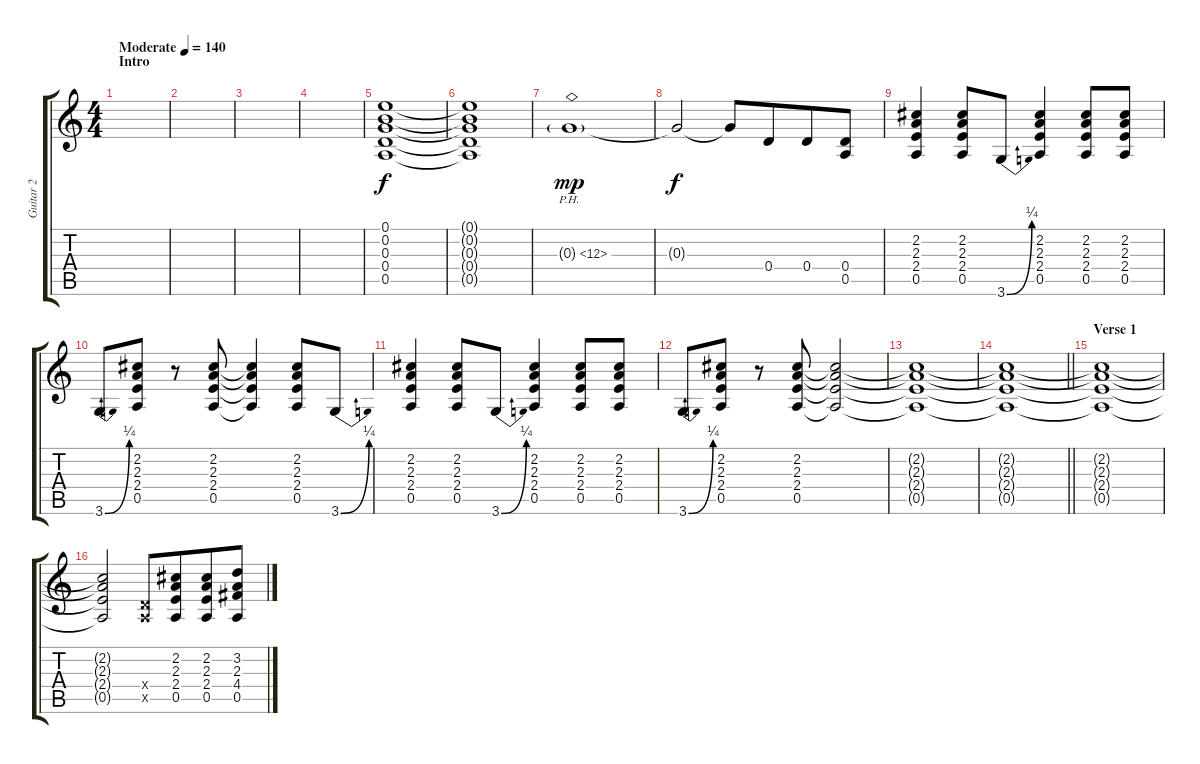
\track ("Guitar 2" "Guitar 2") {instrument distortionguitar}
\staff {score tabs}
\tuning (E4 B3 G3 D3 A2 E2) {hide}
\ts (4 4)
\section ("" "Intro")
\tempo (140 "Moderate")
\clef g2
\ks c
|
|
|
|
(0.1 0.2 0.3 0.4 0.5).1 |
(0.1{t} 0.2{t} 0.3{t} 0.4{t} 0.5{t}).1 |
0.3{ph 12 g}.1{dy mp} |
0.3{t}.2{dy f} 0.3{t}.8 0.4.8{beam merge} 0.4.8 (0.4 0.5).8 |
(2.2 2.3 2.4 0.5).4 (2.2 2.3 2.4 0.5).8 3.6{be (bend 0 0 60 1)}.8 (2.2 2.3 2.4 0.5).4 (2.2 2.3 2.4 0.5).8 (2.2 2.3 2.4 0.5).8 |
3.6{be (bend 0 0 60 1)}.8 (2.2 2.3 2.4 0.5).8 r.8 (2.2 2.3 2.4 0.5).8 (2.2{t} 2.3{t} 2.4{t} 0.5{t}).4 (2.2 2.3 2.4 0.5).8 3.6{be (bend 0 0 60 1)}.8 |
(2.2 2.3 2.4 0.5).4 (2.2 2.3 2.4 0.5).8 3.6{be (bend 0 0 60 1)}.8 (2.2 2.3 2.4 0.5).4 (2.2 2.3 2.4 0.5).8 (2.2 2.3 2.4 0.5).8 |
3.6{be (bend 0 0 60 1)}.8 (2.2 2.3 2.4 0.5).8 r.8 (2.2 2.3 2.4 0.5).8 (2.2{t} 2.3{t} 2.4{t} 0.5{t}).2 |
(2.2{t} 2.3{t} 2.4{t} 0.5{t}).1 |
\barLineRight lightlight
(2.2{t} 2.3{t} 2.4{t} 0.5{t}).1 |
\section ("" "Verse 1")
(2.2{t} 2.3{t} 2.4{t} 0.5{t}).1 |
(2.2{t} 2.3{t} 2.4{t} 0.5{t}).2 (0.4{x} 0.5{x}).8 (2.2 2.3 2.4 0.5).8{beam merge} (2.2 2.3 2.4 0.5).8 (3.2 2.3 4.4 0.5).8
